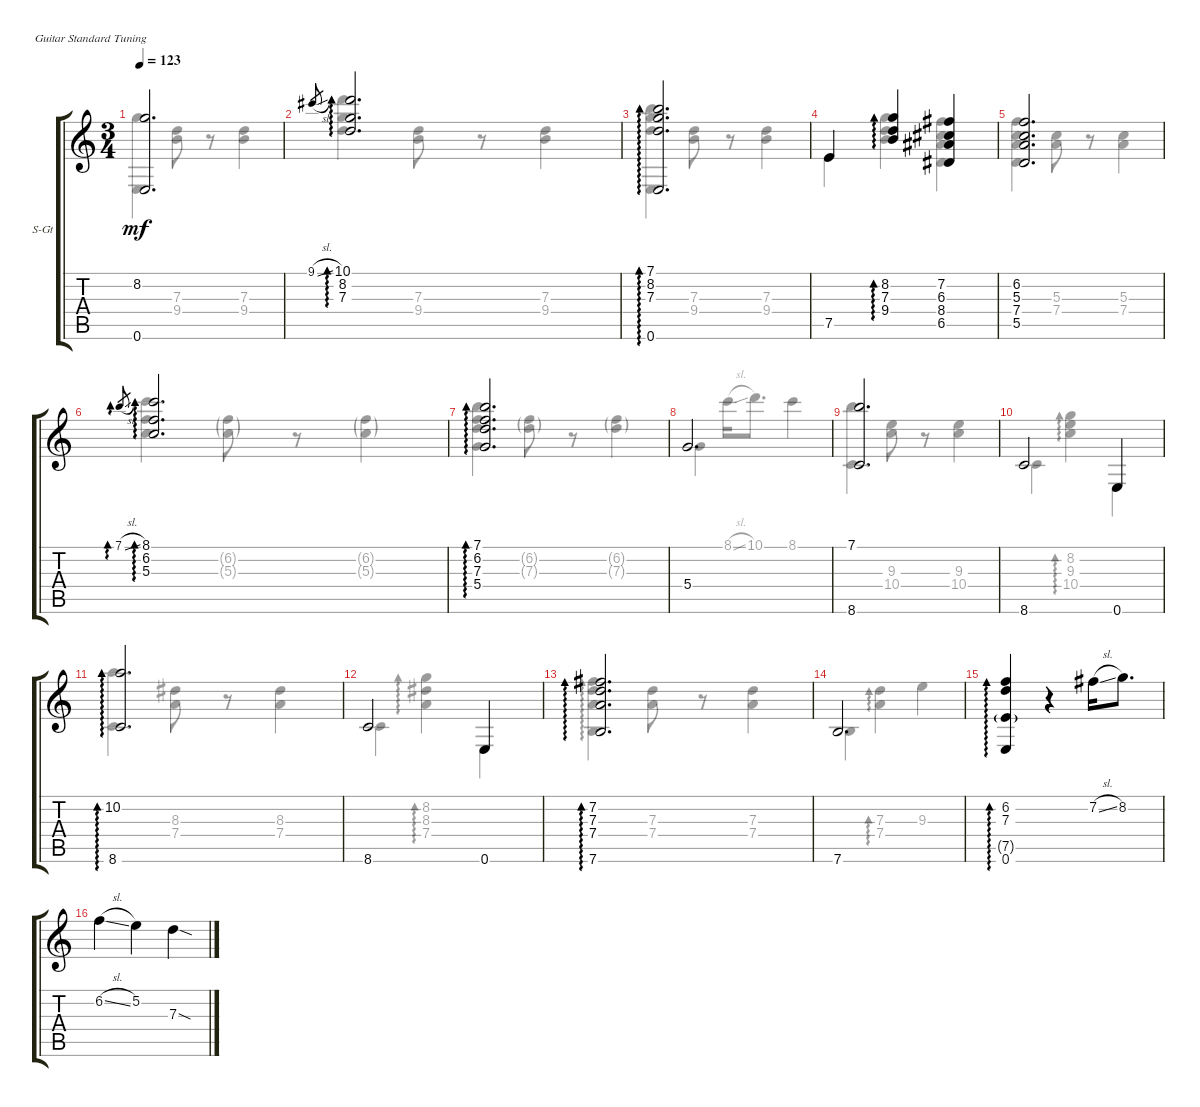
\defaultSystemsLayout 4
\bracketExtendMode groupsimilarinstruments
\firstSystemTrackNameOrientation horizontal
\otherSystemsTrackNameOrientation horizontal
\track ("Steel Guitar" "S-Gt") {instrument acousticguitarsteel}
\staff {score tabs}
\tuning (E4 B3 G3 D3 A2 E2)
\voice
\ts (3 4)
\tempo 123
\clef g2
\ks c
(8.2 0.6).2{d dy mf} |
9.1{sl}.8{gr} (10.1 8.2 7.3).2{d ad 0} |
(7.3 8.2 7.1 0.6).2{d ad 0} |
7.5.4 (9.4 7.3 8.2).4{ad 0} (6.5 8.4 6.3 7.2).4 |
(5.5 7.4 5.3 6.2).2{d} |
7.1{sl}.8{ad 0 gr} (8.1 6.2 5.3).2{d ad 0} |
(7.1 6.2 7.3 5.4).2{d ad 0} |
5.4.2{d} |
(7.1 8.6).2{d} |
8.6.2 0.6.4 |
(8.6 10.2).2{d ad 0} |
8.6.2 0.6.4 |
(7.6 7.3 7.2 7.4).2{d ad 0} |
7.6.2{d} |
(0.6 6.2 7.3 7.5{g}).4{ad 0} r.4 7.2{sl}.16 8.2.8{d} |
6.2{sl}.4 5.2.4 7.3{sod}.4
\voice
\clef g2
\ottava regular
\simile none
\ks c
(8.2 0.6).4{dy mf} (9.4 7.3).8 r.8 (7.3 9.4).4 |
(10.1 8.2 7.3).4{ad 0} (7.3 9.4).8 r.8 (7.3 9.4).4 |
(0.6 7.3 8.2 7.1).4{ad 0} (9.4 7.3).8 r.8 (7.3 9.4).4 |
7.5.4 (8.2 7.3 9.4).4{ad 0} (6.5 7.2 6.3 8.4).4 |
(5.5 7.4 5.3 6.2).4 (7.4 5.3).8 r.8 (5.3 7.4).4 |
(8.1 6.2 5.3).4{ad 0} (6.2{g} 5.3{g}).8 r.8 (6.2{g} 5.3{g}).4 |
(6.2 7.1 7.3 5.4).4{ad 0} (6.2{g} 7.3{g}).8 r.8 (6.2{g} 7.3{g}).4 |
5.4.4 8.1{sl}.16 10.1.8{d} 8.1.4 |
(8.6 7.1).4 (10.4 9.3).8 r.8 (9.3 10.4).4 |
8.6.4 (10.4 9.3 8.2).4{ad 0} 0.6.4 |
(8.6 10.2).4{ad 0} (7.4 8.3).8 r.8 (8.3 7.4).4 |
8.6.4 (7.4 8.3 8.2).4{ad 0} 0.6.4 |
(7.6 7.4 7.3 7.2).4{ad 0} (7.3 7.4).8 r.8 (7.4 7.3).4 |
7.6.4 (7.4 7.3).4{ad 0} 9.3.4 |
|
